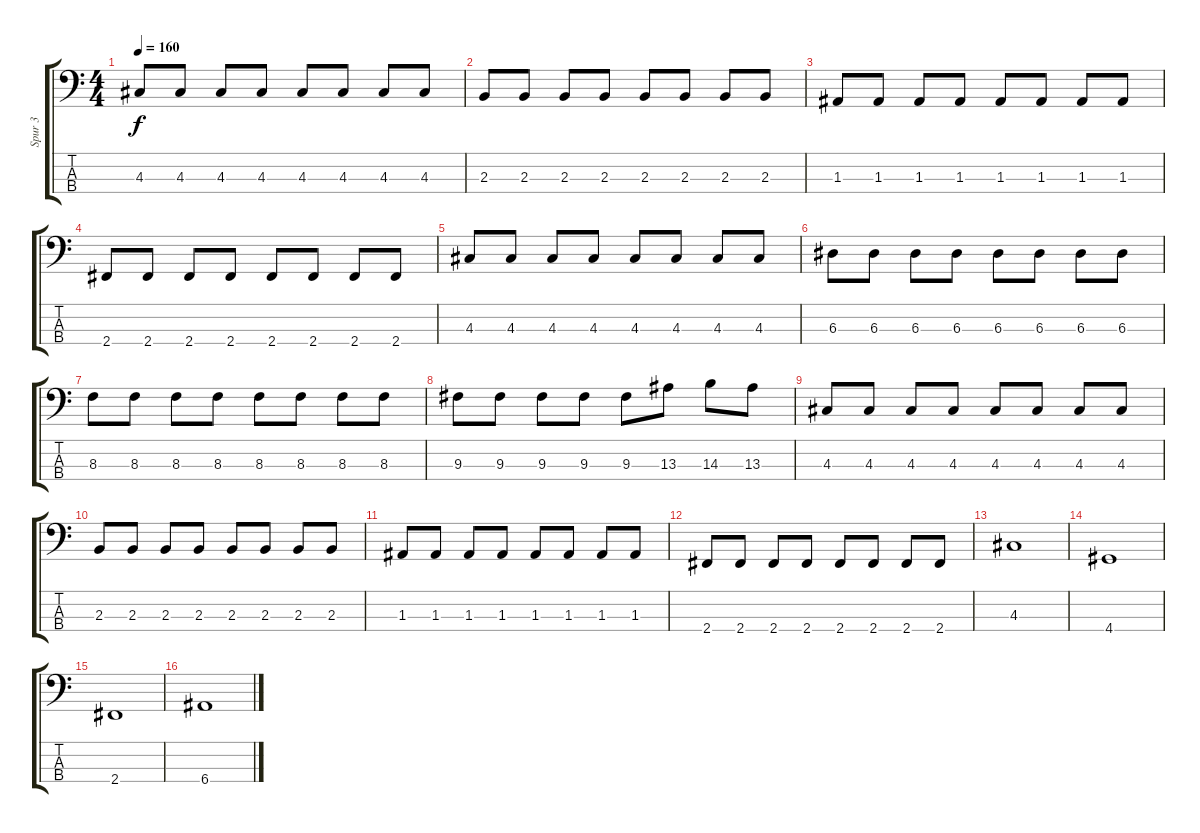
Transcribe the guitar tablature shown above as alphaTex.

\track ("Spur 3" "Spur 3") {instrument electricbassfinger}
\staff {score tabs}
\tuning (G2 D2 A1 E1) {hide}
\ts (4 4)
\tempo 160
\clef f4
\ks c
4.3.8{dy f} 4.3.8 4.3.8 4.3.8 4.3.8 4.3.8 4.3.8 4.3.8 |
2.3.8 2.3.8 2.3.8 2.3.8 2.3.8 2.3.8 2.3.8 2.3.8 |
1.3.8 1.3.8 1.3.8 1.3.8 1.3.8 1.3.8 1.3.8 1.3.8 |
2.4.8 2.4.8 2.4.8 2.4.8 2.4.8 2.4.8 2.4.8 2.4.8 |
4.3.8 4.3.8 4.3.8 4.3.8 4.3.8 4.3.8 4.3.8 4.3.8 |
6.3.8 6.3.8 6.3.8 6.3.8 6.3.8 6.3.8 6.3.8 6.3.8 |
8.3.8 8.3.8 8.3.8 8.3.8 8.3.8 8.3.8 8.3.8 8.3.8 |
9.3.8 9.3.8 9.3.8 9.3.8 9.3.8 13.3.8 14.3.8 13.3.8 |
4.3.8 4.3.8 4.3.8 4.3.8 4.3.8 4.3.8 4.3.8 4.3.8 |
2.3.8 2.3.8 2.3.8 2.3.8 2.3.8 2.3.8 2.3.8 2.3.8 |
1.3.8 1.3.8 1.3.8 1.3.8 1.3.8 1.3.8 1.3.8 1.3.8 |
2.4.8 2.4.8 2.4.8 2.4.8 2.4.8 2.4.8 2.4.8 2.4.8 |
4.3.1 |
4.4.1 |
2.4.1 |
6.4.1
